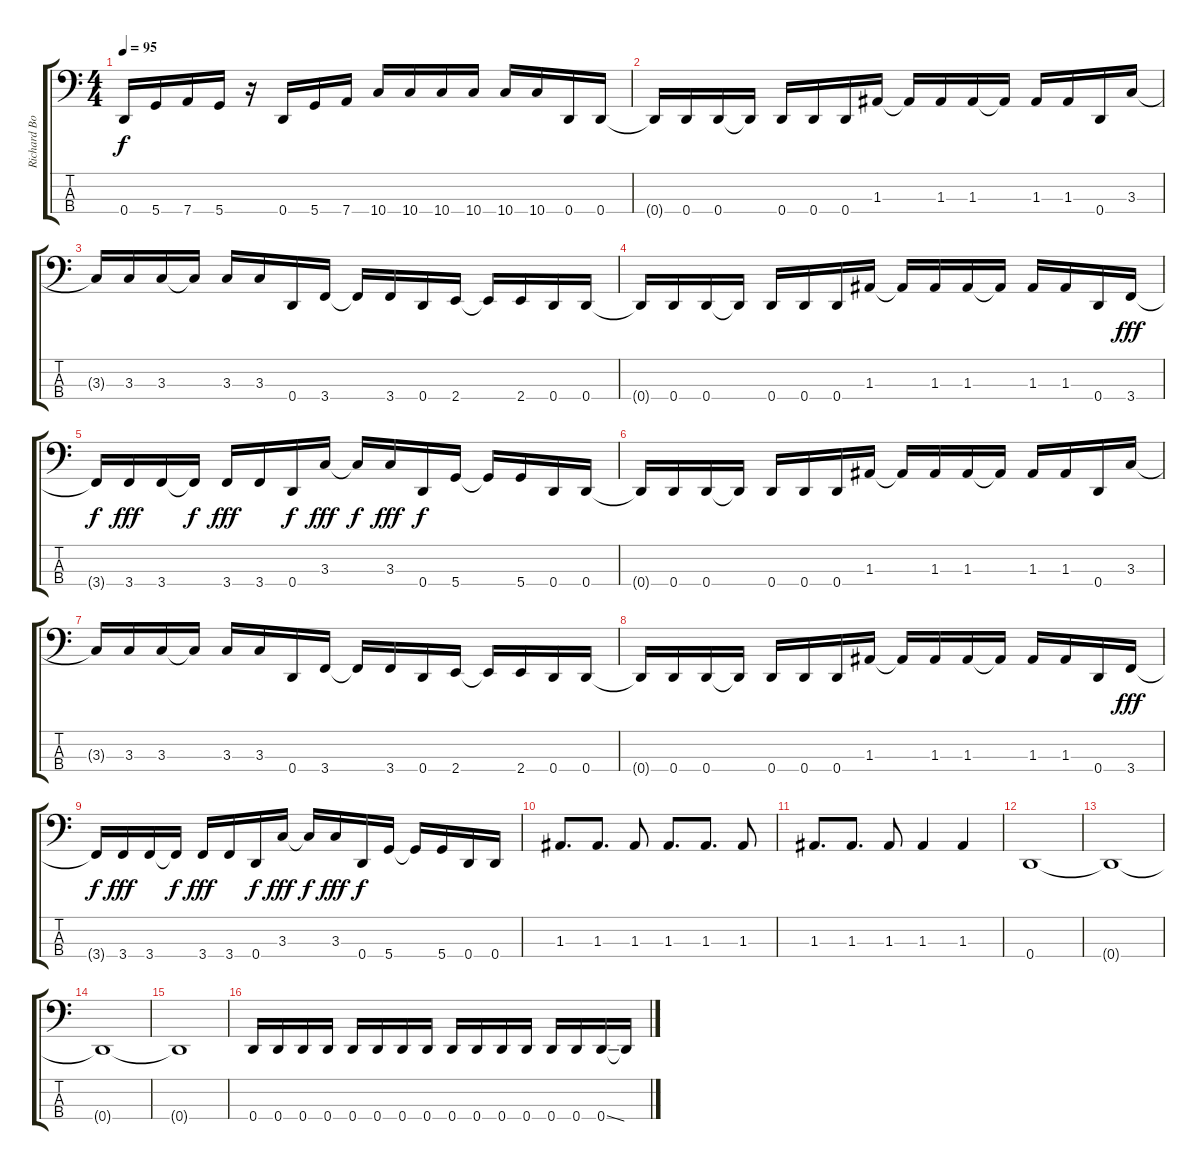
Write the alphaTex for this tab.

\track ("Richard Boucher" "Richard Bo") {instrument electricbassfinger}
\staff {score tabs}
\tuning (G2 D2 A1 D1) {hide}
\ts (4 4)
\tempo 95
\clef f4
\ks c
0.4{t}.16{dy f} 5.4.16 7.4.16 5.4.16 r.16 0.4.16 5.4.16 7.4.16 10.4.16 10.4.16 10.4.16 10.4.16 10.4.16 10.4.16 0.4.16 0.4.16 |
0.4{t}.16 0.4.16 0.4.16 0.4{t}.16 0.4.16 0.4.16 0.4.16 1.3.16 1.3{t}.16 1.3.16 1.3.16 1.3{t}.16 1.3.16 1.3.16 0.4.16 3.3.16 |
3.3{t}.16 3.3.16 3.3.16 3.3{t}.16 3.3.16 3.3.16 0.4.16 3.4.16 3.4{t}.16 3.4.16 0.4.16 2.4.16 2.4{t}.16 2.4.16 0.4.16 0.4.16 |
0.4{t}.16 0.4.16 0.4.16 0.4{t}.16 0.4.16 0.4.16 0.4.16 1.3.16 1.3{t}.16 1.3.16 1.3.16 1.3{t}.16 1.3.16 1.3.16 0.4.16 3.4.16{dy fff} |
3.4{t}.16{dy f} 3.4.16{dy fff} 3.4.16 3.4{t}.16{dy f} 3.4.16{dy fff} 3.4.16 0.4.16{dy f} 3.3.16{dy fff} 3.3{t}.16{dy f} 3.3.16{dy fff} 0.4.16{dy f} 5.4.16 5.4{t}.16 5.4.16 0.4.16 0.4.16 |
0.4{t}.16 0.4.16 0.4.16 0.4{t}.16 0.4.16 0.4.16 0.4.16 1.3.16 1.3{t}.16 1.3.16 1.3.16 1.3{t}.16 1.3.16 1.3.16 0.4.16 3.3.16 |
3.3{t}.16 3.3.16 3.3.16 3.3{t}.16 3.3.16 3.3.16 0.4.16 3.4.16 3.4{t}.16 3.4.16 0.4.16 2.4.16 2.4{t}.16 2.4.16 0.4.16 0.4.16 |
0.4{t}.16 0.4.16 0.4.16 0.4{t}.16 0.4.16 0.4.16 0.4.16 1.3.16 1.3{t}.16 1.3.16 1.3.16 1.3{t}.16 1.3.16 1.3.16 0.4.16 3.4.16{dy fff} |
3.4{t}.16{dy f} 3.4.16{dy fff} 3.4.16 3.4{t}.16{dy f} 3.4.16{dy fff} 3.4.16 0.4.16{dy f} 3.3.16{dy fff} 3.3{t}.16{dy f} 3.3.16{dy fff} 0.4.16{dy f} 5.4.16 5.4{t}.16 5.4.16 0.4.16 0.4.16 |
1.3.8{d} 1.3.8{d} 1.3.8 1.3.8{d} 1.3.8{d} 1.3.8 |
1.3.8{d} 1.3.8{d} 1.3.8 1.3.4 1.3.4 |
0.4.1 |
0.4{t}.1 |
0.4{t}.1 |
0.4{t}.1 |
0.4.16 0.4.16 0.4.16 0.4.16 0.4.16 0.4.16 0.4.16 0.4.16 0.4.16 0.4.16 0.4.16 0.4.16 0.4.16 0.4.16 0.4{ss}.16 0.4{t}.16
